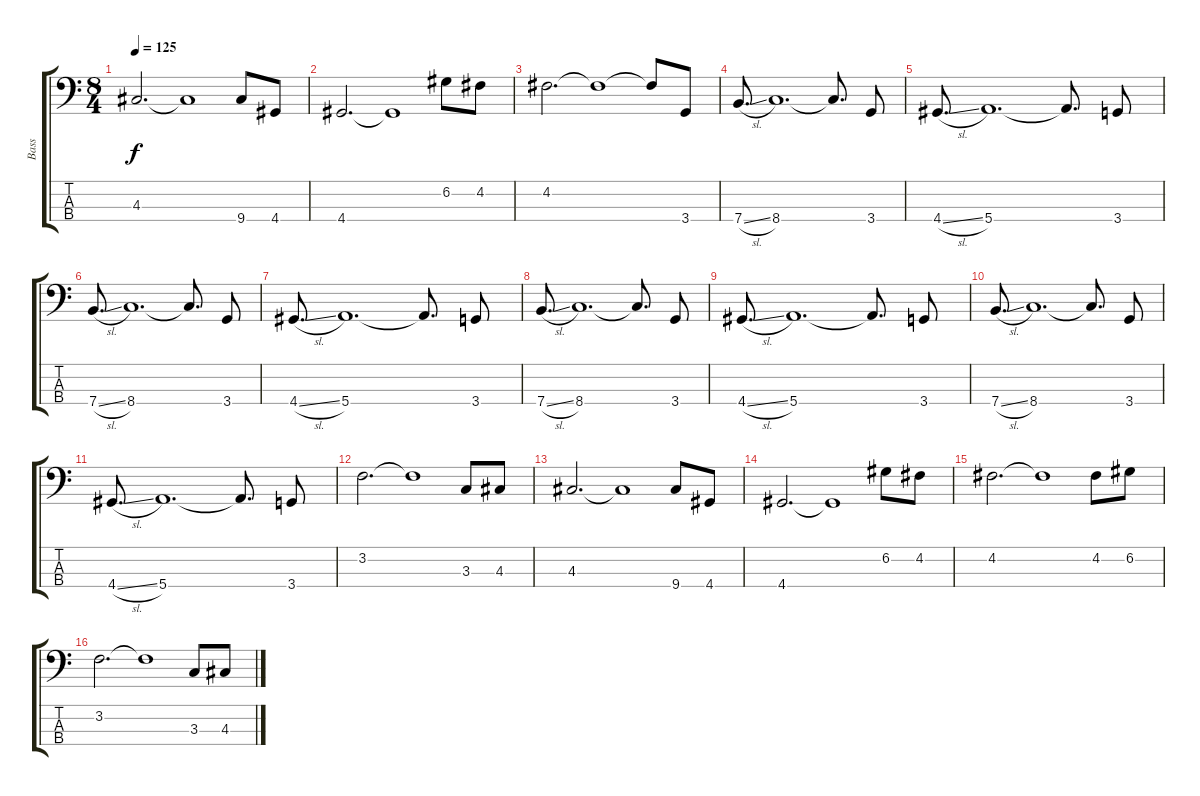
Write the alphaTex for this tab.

\track ("Bass" "Bass") {instrument electricbassfinger}
\staff {score tabs}
\tuning (G2 D2 A1 E1) {hide}
\ts (8 4)
\tempo 125
\clef f4
\ks c
4.3.2{d dy f} 4.3{t}.1 9.4.8 4.4.8 |
4.4.2{d} 4.4{t}.1 6.2.8 4.2.8 |
4.2.2{d} 4.2{t}.1 4.2{t}.8 3.4.8 |
7.4{sl}.8{d} 8.4.1{d} 8.4{t}.8{d} 3.4.8 |
4.4{sl}.8{d} 5.4.1{d} 5.4{t}.8{d} 3.4.8 |
7.4{sl}.8{d} 8.4.1{d} 8.4{t}.8{d} 3.4.8 |
4.4{sl}.8{d} 5.4.1{d} 5.4{t}.8{d} 3.4.8 |
7.4{sl}.8{d} 8.4.1{d} 8.4{t}.8{d} 3.4.8 |
4.4{sl}.8{d} 5.4.1{d} 5.4{t}.8{d} 3.4.8 |
7.4{sl}.8{d} 8.4.1{d} 8.4{t}.8{d} 3.4.8 |
4.4{sl}.8{d} 5.4.1{d} 5.4{t}.8{d} 3.4.8 |
3.2.2{d} 3.2{t}.1 3.3.8 4.3.8 |
4.3.2{d} 4.3{t}.1 9.4.8 4.4.8 |
4.4.2{d} 4.4{t}.1 6.2.8 4.2.8 |
4.2.2{d} 4.2{t}.1 4.2.8 6.2.8 |
3.2.2{d} 3.2{t}.1 3.3.8 4.3.8
